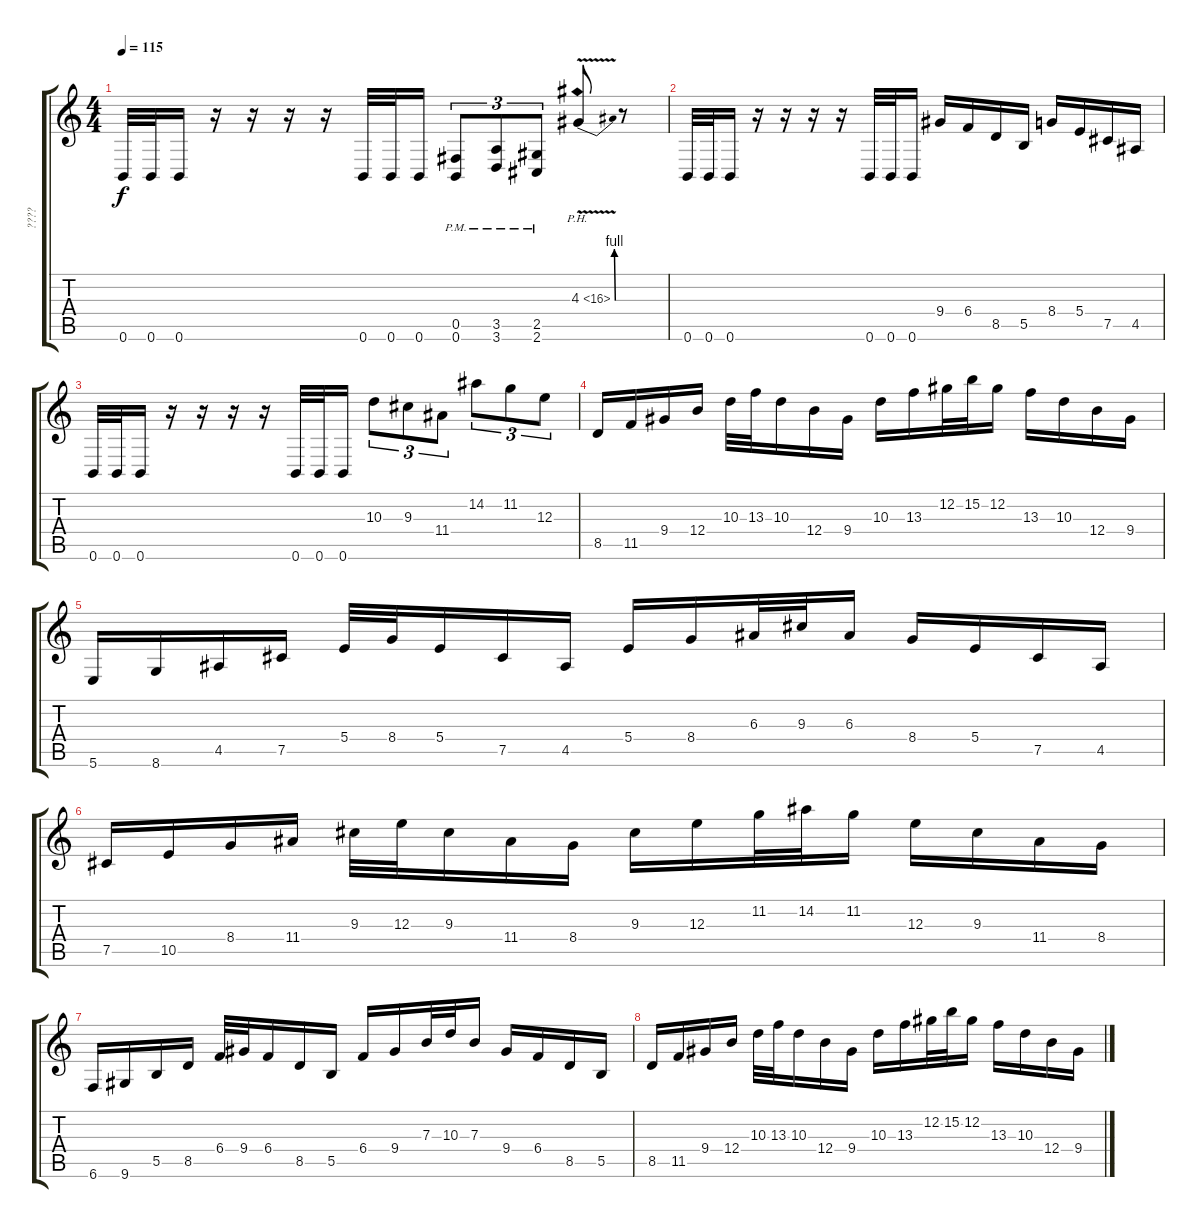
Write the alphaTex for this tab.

\track ("????" "????") {instrument distortionguitar}
\staff {score tabs}
\tuning (Db4 Ab3 E3 B2 Gb2 B1) {hide}
\ts (4 4)
\tempo 115
\clef g2
\ks c
0.6.32{dy f} 0.6.32 0.6.16 r.16 r.16 r.16 r.16 0.6.32 0.6.32 0.6.16 (0.5{pm} 0.6{pm}).8{tu (3 2)} (3.5{pm} 3.6{pm}).8{tu (3 2)} (2.5{pm} 2.6{pm}).8{tu (3 2)} 4.3{be (bend 0 0 60 4) ph 12 v}.8 r.8 |
0.6.32 0.6.32 0.6.16 r.16 r.16 r.16 r.16 0.6.32 0.6.32 0.6.16 9.4.16 6.4.16 8.5.16 5.5.16 8.4.16 5.4.16 7.5.16 4.5.16 |
0.6.32 0.6.32 0.6.16 r.16 r.16 r.16 r.16 0.6.32 0.6.32 0.6.16 10.3.8{tu (3 2)} 9.3.8{tu (3 2)} 11.4.8{tu (3 2)} 14.2.8{tu (3 2)} 11.2.8{tu (3 2)} 12.3.8{tu (3 2)} |
8.5.16 11.5.16 9.4.16 12.4.16 10.3.32 13.3.32 10.3.16 12.4.16 9.4.16 10.3.16 13.3.16 12.2.32 15.2.32 12.2.16 13.3.16 10.3.16 12.4.16 9.4.16 |
5.6.16 8.6.16 4.5.16 7.5.16 5.4.32 8.4.32 5.4.16 7.5.16 4.5.16 5.4.16 8.4.16 6.3.32 9.3.32 6.3.16 8.4.16 5.4.16 7.5.16 4.5.16 |
7.5.16 10.5.16 8.4.16 11.4.16 9.3.32 12.3.32 9.3.16 11.4.16 8.4.16 9.3.16 12.3.16 11.2.32 14.2.32 11.2.16 12.3.16 9.3.16 11.4.16 8.4.16 |
6.6.16 9.6.16 5.5.16 8.5.16 6.4.32 9.4.32 6.4.16 8.5.16 5.5.16 6.4.16 9.4.16 7.3.32 10.3.32 7.3.16 9.4.16 6.4.16 8.5.16 5.5.16 |
8.5.16 11.5.16 9.4.16 12.4.16 10.3.32 13.3.32 10.3.16 12.4.16 9.4.16 10.3.16 13.3.16 12.2.32 15.2.32 12.2.16 13.3.16 10.3.16 12.4.16 9.4.16
